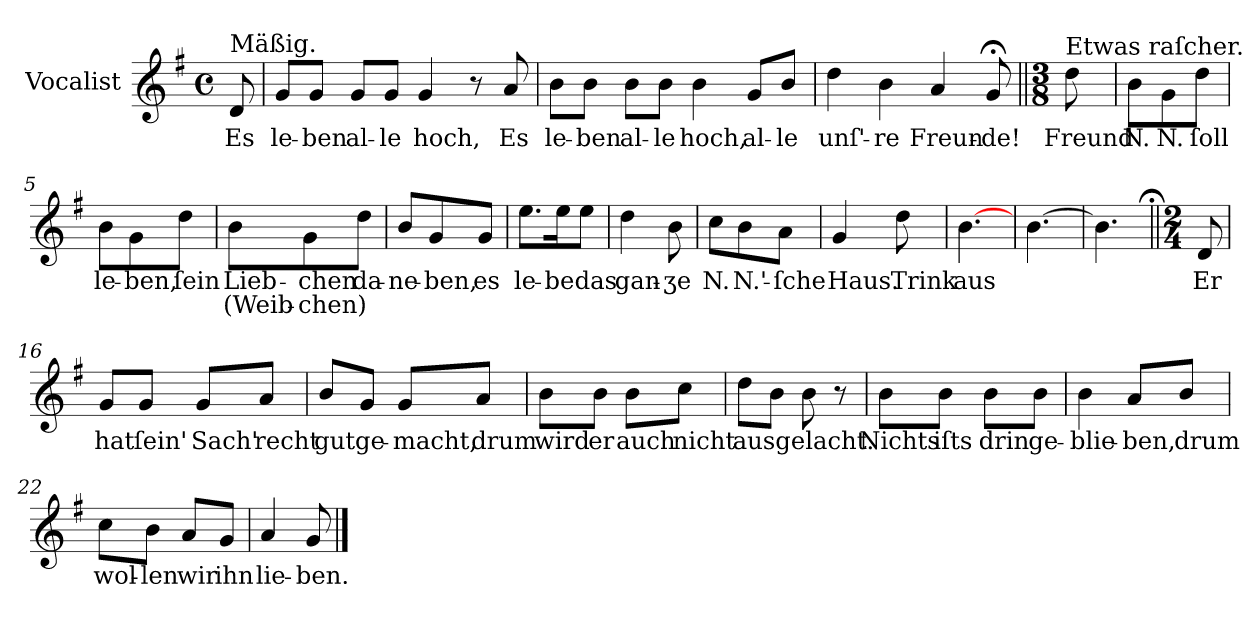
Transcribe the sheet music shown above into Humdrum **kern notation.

**kern	**text	**text
*part1	*part1	*part1
*staff1	*staff1	*staff1
*I"Vocalist	*	*
*clefG2	*	*
*k[f#]	*	*
*G:	*	*
*M4/4	*	*
*met(c)	*	*
=	=	=
!LO:TX:a:t=Mäßig.	!	!
8d	Es	.
=1	=1	=1
8g/L	le-	.
8g/J	-ben	.
8g/L	al-	.
8g/J	-le	.
4g	hoch,	.
8r	.	.
8a	Es	.
=2	=2	=2
8b\L	le-	.
8b\J	-ben	.
8b\L	al-	.
8b\J	-le	.
4b	hoch,	.
8g/L	al-	.
8b/J	-le	.
=3	=3	=3
4dd	unſ'-	.
4b	-re	.
4a	Freun-	.
8g;<	-de!	.
=||	=||	=||
*M3/8	*	*
!LO:TX:a:t=Etwas raſcher.	!	!
8dd	Freund	.
=4	=4	=4
8b\L	N.	.
8g\	N.	.
8dd\J	ſoll	.
=5	=5	=5
8b\L	le-	.
8g\	-ben,	.
8dd\J	ſein	.
=6	=6	=6
8b\L	Lieb-	(Weib-
8g\	-chen	-chen)
8dd\J	da-	.
=7	=7	=7
8b/L	-ne-	.
8g/	-ben,	.
8g/J	es	.
=8	=8	=8
8.ee\L	le-	.
16ee\K	-be	.
8ee\J	das	.
=9	=9	=9
4dd	gan-	.
8b	-ʒe	.
=10	=10	=10
8cc\L	N.	.
8b\	N.'-	.
8a\J	-ſche	.
=11	=11	=11
4g	Haus.	.
8dd	Trink	.
=12	=12	=12
[4.b	aus	.
=13	=13	=13
[4.b	.	.
=14	=14	=14
4.b]	.	.
=15||;	=15||;	=15||;
*M2/4	*	*
8d	Er	.
=16	=16	=16
8g/L	hat	.
8g/J	ſein'	.
8g/L	Sach'	.
8a/J	recht	.
=17	=17	=17
8b/L	gut	.
8g/J	ge-	.
8g/L	-macht,	.
8a/J	drum	.
=18	=18	=18
8b\L	wird	.
8b\J	er	.
8b\L	auch	.
8cc\J	nicht	.
=19	=19	=19
8dd\L	ausgelacht.	.
8b\J	.	.
8b	.	.
8r	.	.
=20	=20	=20
8b\L	Nichts	.
8b\J	iſts	.
8b\L	drin	.
8b\J	ge-	.
=21	=21	=21
4b	-blie-	.
8a/L	-ben,	.
8b/J	drum	.
=22	=22	=22
8cc\L	wol-	.
8b\J	-len	.
8a/L	wir	.
8g/J	ihn	.
=23	=23	=23
4a	lie-	.
8g	-ben.	.
==	==	==
*-	*-	*-
